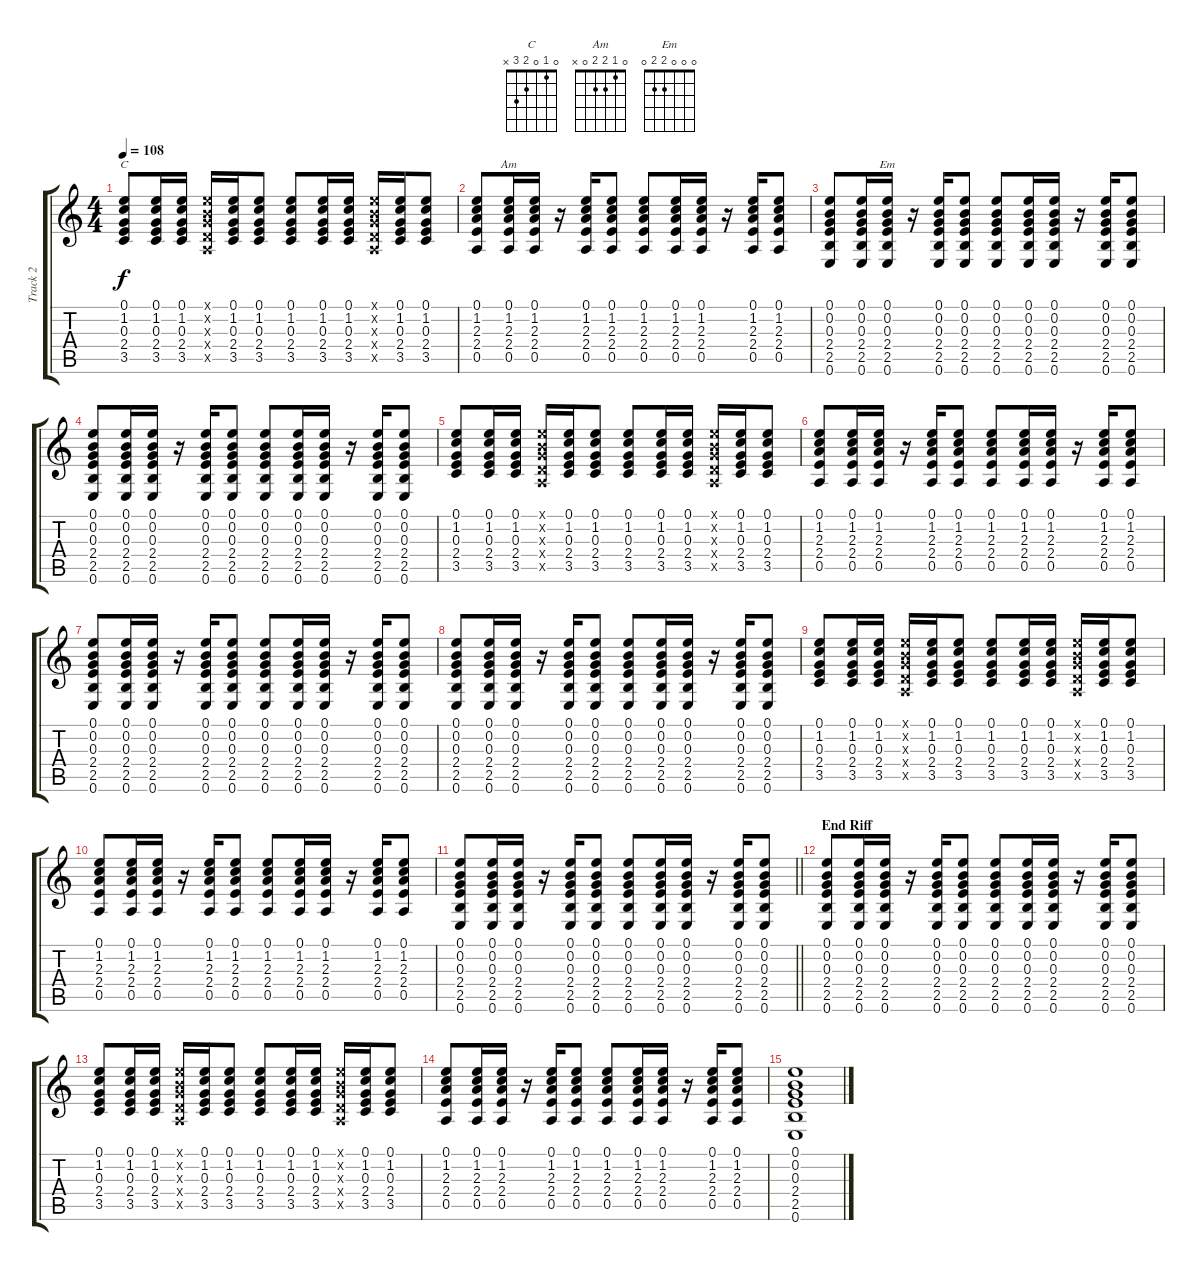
\track ("Track 2" "Track 2") {instrument acousticguitarsteel}
\staff {score tabs}
\tuning (E4 B3 G3 D3 A2 E2) {hide}
\chord ("C" 0 1 0 2 3 x)
\chord ("Am" 0 1 2 2 0 x)
\chord ("Em" 0 0 0 2 2 0)
\ts (4 4)
\tempo 108
\clef g2
\ks c
(0.1 1.2 0.3 2.4 3.5).8{ch "C" dy f} (0.1 1.2 0.3 2.4 3.5).16 (0.1 1.2 0.3 2.4 3.5).16 (0.1{x} 0.2{x} 0.3{x} 0.4{x} 0.5{x}).16 (0.1 1.2 0.3 2.4 3.5).16 (0.1 1.2 0.3 2.4 3.5).8 (0.1 1.2 0.3 2.4 3.5).8 (0.1 1.2 0.3 2.4 3.5).16 (0.1 1.2 0.3 2.4 3.5).16 (0.1{x} 0.2{x} 0.3{x} 0.4{x} 0.5{x}).16 (0.1 1.2 0.3 2.4 3.5).16 (0.1 1.2 0.3 2.4 3.5).8 |
(0.1 1.2 2.3 2.4 0.5).8 (0.1 1.2 2.3 2.4 0.5).16{ch "Am"} (0.1 1.2 2.3 2.4 0.5).16 r.16 (0.1 1.2 2.3 2.4 0.5).16 (0.1 1.2 2.3 2.4 0.5).8 (0.1 1.2 2.3 2.4 0.5).8 (0.1 1.2 2.3 2.4 0.5).16 (0.1 1.2 2.3 2.4 0.5).16 r.16 (0.1 1.2 2.3 2.4 0.5).16 (0.1 1.2 2.3 2.4 0.5).8 |
(0.1 0.2 0.3 2.4 2.5 0.6).8 (0.1 0.2 0.3 2.4 2.5 0.6).16 (0.1 0.2 0.3 2.4 2.5 0.6).16{ch "Em"} r.16 (0.1 0.2 0.3 2.4 2.5 0.6).16 (0.1 0.2 0.3 2.4 2.5 0.6).8 (0.1 0.2 0.3 2.4 2.5 0.6).8 (0.1 0.2 0.3 2.4 2.5 0.6).16 (0.1 0.2 0.3 2.4 2.5 0.6).16 r.16 (0.1 0.2 0.3 2.4 2.5 0.6).16 (0.1 0.2 0.3 2.4 2.5 0.6).8 |
(0.1 0.2 0.3 2.4 2.5 0.6).8 (0.1 0.2 0.3 2.4 2.5 0.6).16 (0.1 0.2 0.3 2.4 2.5 0.6).16 r.16 (0.1 0.2 0.3 2.4 2.5 0.6).16 (0.1 0.2 0.3 2.4 2.5 0.6).8 (0.1 0.2 0.3 2.4 2.5 0.6).8 (0.1 0.2 0.3 2.4 2.5 0.6).16 (0.1 0.2 0.3 2.4 2.5 0.6).16 r.16 (0.1 0.2 0.3 2.4 2.5 0.6).16 (0.1 0.2 0.3 2.4 2.5 0.6).8 |
(0.1 1.2 0.3 2.4 3.5).8 (0.1 1.2 0.3 2.4 3.5).16 (0.1 1.2 0.3 2.4 3.5).16 (0.1{x} 0.2{x} 0.3{x} 0.4{x} 0.5{x}).16 (0.1 1.2 0.3 2.4 3.5).16 (0.1 1.2 0.3 2.4 3.5).8 (0.1 1.2 0.3 2.4 3.5).8 (0.1 1.2 0.3 2.4 3.5).16 (0.1 1.2 0.3 2.4 3.5).16 (0.1{x} 0.2{x} 0.3{x} 0.4{x} 0.5{x}).16 (0.1 1.2 0.3 2.4 3.5).16 (0.1 1.2 0.3 2.4 3.5).8 |
(0.1 1.2 2.3 2.4 0.5).8 (0.1 1.2 2.3 2.4 0.5).16 (0.1 1.2 2.3 2.4 0.5).16 r.16 (0.1 1.2 2.3 2.4 0.5).16 (0.1 1.2 2.3 2.4 0.5).8 (0.1 1.2 2.3 2.4 0.5).8 (0.1 1.2 2.3 2.4 0.5).16 (0.1 1.2 2.3 2.4 0.5).16 r.16 (0.1 1.2 2.3 2.4 0.5).16 (0.1 1.2 2.3 2.4 0.5).8 |
(0.1 0.2 0.3 2.4 2.5 0.6).8 (0.1 0.2 0.3 2.4 2.5 0.6).16 (0.1 0.2 0.3 2.4 2.5 0.6).16 r.16 (0.1 0.2 0.3 2.4 2.5 0.6).16 (0.1 0.2 0.3 2.4 2.5 0.6).8 (0.1 0.2 0.3 2.4 2.5 0.6).8 (0.1 0.2 0.3 2.4 2.5 0.6).16 (0.1 0.2 0.3 2.4 2.5 0.6).16 r.16 (0.1 0.2 0.3 2.4 2.5 0.6).16 (0.1 0.2 0.3 2.4 2.5 0.6).8 |
(0.1 0.2 0.3 2.4 2.5 0.6).8 (0.1 0.2 0.3 2.4 2.5 0.6).16 (0.1 0.2 0.3 2.4 2.5 0.6).16 r.16 (0.1 0.2 0.3 2.4 2.5 0.6).16 (0.1 0.2 0.3 2.4 2.5 0.6).8 (0.1 0.2 0.3 2.4 2.5 0.6).8 (0.1 0.2 0.3 2.4 2.5 0.6).16 (0.1 0.2 0.3 2.4 2.5 0.6).16 r.16 (0.1 0.2 0.3 2.4 2.5 0.6).16 (0.1 0.2 0.3 2.4 2.5 0.6).8 |
(0.1 1.2 0.3 2.4 3.5).8 (0.1 1.2 0.3 2.4 3.5).16 (0.1 1.2 0.3 2.4 3.5).16 (0.1{x} 0.2{x} 0.3{x} 0.4{x} 0.5{x}).16 (0.1 1.2 0.3 2.4 3.5).16 (0.1 1.2 0.3 2.4 3.5).8 (0.1 1.2 0.3 2.4 3.5).8 (0.1 1.2 0.3 2.4 3.5).16 (0.1 1.2 0.3 2.4 3.5).16 (0.1{x} 0.2{x} 0.3{x} 0.4{x} 0.5{x}).16 (0.1 1.2 0.3 2.4 3.5).16 (0.1 1.2 0.3 2.4 3.5).8 |
(0.1 1.2 2.3 2.4 0.5).8 (0.1 1.2 2.3 2.4 0.5).16 (0.1 1.2 2.3 2.4 0.5).16 r.16 (0.1 1.2 2.3 2.4 0.5).16 (0.1 1.2 2.3 2.4 0.5).8 (0.1 1.2 2.3 2.4 0.5).8 (0.1 1.2 2.3 2.4 0.5).16 (0.1 1.2 2.3 2.4 0.5).16 r.16 (0.1 1.2 2.3 2.4 0.5).16 (0.1 1.2 2.3 2.4 0.5).8 |
\barLineRight lightlight
(0.1 0.2 0.3 2.4 2.5 0.6).8 (0.1 0.2 0.3 2.4 2.5 0.6).16 (0.1 0.2 0.3 2.4 2.5 0.6).16 r.16 (0.1 0.2 0.3 2.4 2.5 0.6).16 (0.1 0.2 0.3 2.4 2.5 0.6).8 (0.1 0.2 0.3 2.4 2.5 0.6).8 (0.1 0.2 0.3 2.4 2.5 0.6).16 (0.1 0.2 0.3 2.4 2.5 0.6).16 r.16 (0.1 0.2 0.3 2.4 2.5 0.6).16 (0.1 0.2 0.3 2.4 2.5 0.6).8 |
\section ("" "End Riff")
(0.1 0.2 0.3 2.4 2.5 0.6).8 (0.1 0.2 0.3 2.4 2.5 0.6).16 (0.1 0.2 0.3 2.4 2.5 0.6).16 r.16 (0.1 0.2 0.3 2.4 2.5 0.6).16 (0.1 0.2 0.3 2.4 2.5 0.6).8 (0.1 0.2 0.3 2.4 2.5 0.6).8 (0.1 0.2 0.3 2.4 2.5 0.6).16 (0.1 0.2 0.3 2.4 2.5 0.6).16 r.16 (0.1 0.2 0.3 2.4 2.5 0.6).16 (0.1 0.2 0.3 2.4 2.5 0.6).8 |
(0.1 1.2 0.3 2.4 3.5).8 (0.1 1.2 0.3 2.4 3.5).16 (0.1 1.2 0.3 2.4 3.5).16 (0.1{x} 0.2{x} 0.3{x} 0.4{x} 0.5{x}).16 (0.1 1.2 0.3 2.4 3.5).16 (0.1 1.2 0.3 2.4 3.5).8 (0.1 1.2 0.3 2.4 3.5).8 (0.1 1.2 0.3 2.4 3.5).16 (0.1 1.2 0.3 2.4 3.5).16 (0.1{x} 0.2{x} 0.3{x} 0.4{x} 0.5{x}).16 (0.1 1.2 0.3 2.4 3.5).16 (0.1 1.2 0.3 2.4 3.5).8 |
(0.1 1.2 2.3 2.4 0.5).8 (0.1 1.2 2.3 2.4 0.5).16 (0.1 1.2 2.3 2.4 0.5).16 r.16 (0.1 1.2 2.3 2.4 0.5).16 (0.1 1.2 2.3 2.4 0.5).8 (0.1 1.2 2.3 2.4 0.5).8 (0.1 1.2 2.3 2.4 0.5).16 (0.1 1.2 2.3 2.4 0.5).16 r.16 (0.1 1.2 2.3 2.4 0.5).16 (0.1 1.2 2.3 2.4 0.5).8 |
(0.1 0.2 0.3 2.4 2.5 0.6).1
